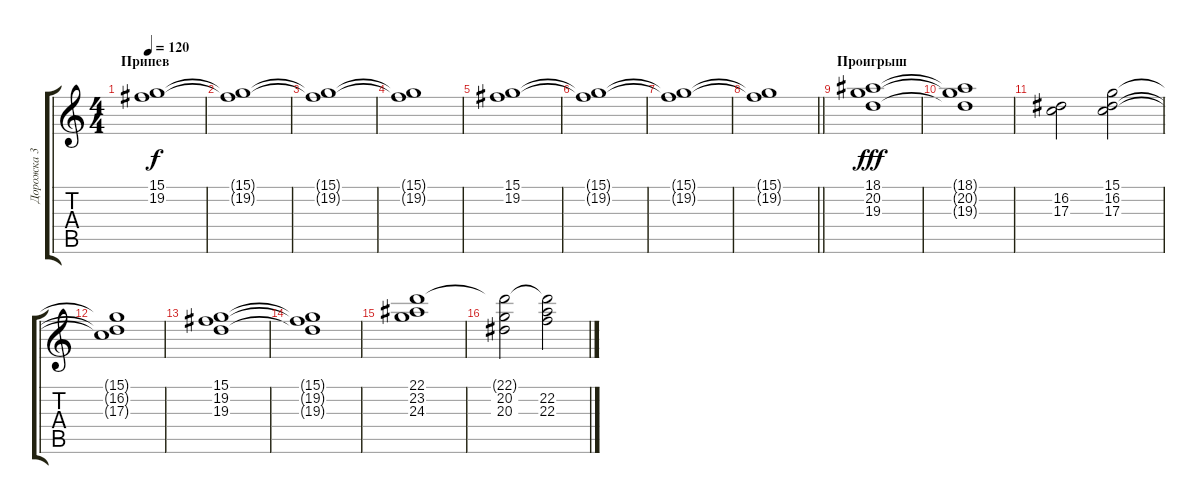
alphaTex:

\track ("Дорожка 3" "Дорожка 3") {instrument stringensemble1}
\staff {score tabs}
\tuning (E4 B3 G3 D3 A2 E2) {hide}
\ts (4 4)
\section ("" "Припев")
\tempo 120
\clef g2
\ks c
(15.1 19.2).1{dy f} |
(15.1{t} 19.2{t}).1 |
(15.1{t} 19.2{t}).1 |
(15.1{t} 19.2{t}).1 |
(15.1 19.2).1 |
(15.1{t} 19.2{t}).1 |
(15.1{t} 19.2{t}).1 |
\barLineRight lightlight
(15.1{t} 19.2{t}).1 |
\section ("" "Проигрыш")
(18.1 20.2 19.3).1{dy fff} |
(18.1{t} 20.2{t} 19.3{t}).1 |
(16.2 17.3).2 (15.1 16.2 17.3).2 |
(15.1{t} 16.2{t} 17.3{t}).1 |
(15.1 19.2 19.3).1 |
(15.1{t} 19.2{t} 19.3{t}).1 |
(22.1 23.2 24.3).1 |
(22.1{t} 20.2 20.3).2 (22.1{t} 22.2 22.3).2
